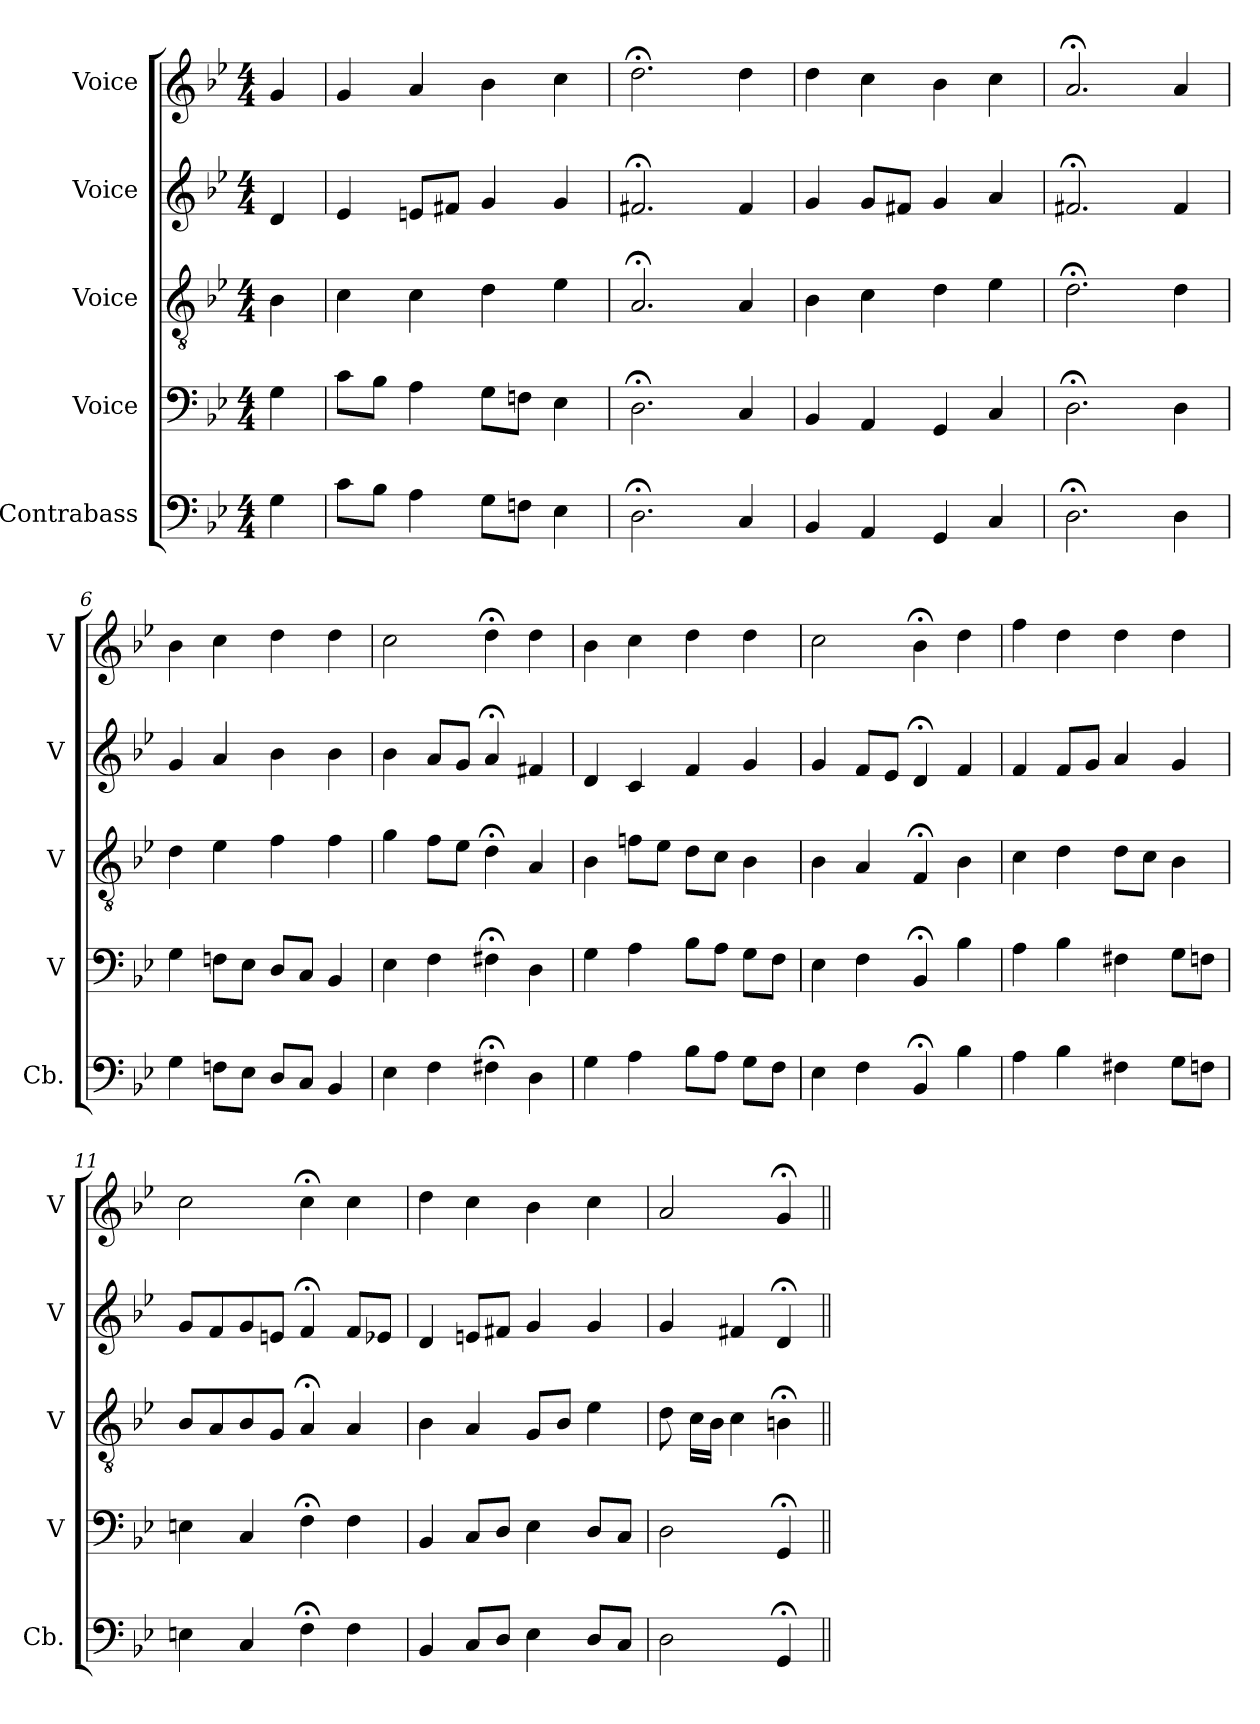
**kern	**kern	**kern	**kern	**kern
*part5	*part4	*part3	*part2	*part1
*staff5	*staff4	*staff3	*staff2	*staff1
*I"Contrabass	*I"Voice	*I"Voice	*I"Voice	*I"Voice
*I'Cb.	*I'V	*I'V	*I'V	*I'V
*clefF4	*clefF4	*clefGv2	*clefG2	*clefG2
*k[b-e-]	*k[b-e-]	*k[b-e-]	*k[b-e-]	*k[b-e-]
*M4/4	*M4/4	*M4/4	*M4/4	*M4/4
=	=	=	=	=
4G	4G	4B-	4d	4g
=2	=2	=2	=2	=2
8cL	8cL	4c	4e-	4g
8B-J	8B-J	.	.	.
4A	4A	4c	8enL	4a
.	.	.	8f#XJ	.
8GL	8GL	4d	4g	4b-
8FnJ	8FnJ	.	.	.
4E-	4E-	4e-	4g	4cc
=3	=3	=3	=3	=3
2.D;<	2.D;<	2.A;<	2.f#X;<	2.dd;<
4C	4C	4A	4f#	4dd
=4	=4	=4	=4	=4
4BB-	4BB-	4B-	4g	4dd
4AA	4AA	4c	8gL	4cc
.	.	.	8f#XJ	.
4GG	4GG	4d	4g	4b-
4C	4C	4e-	4a	4cc
=5	=5	=5	=5	=5
2.D;<	2.D;<	2.d;<	2.f#X;<	2.a;<
4D	4D	4d	4f#	4a
=6	=6	=6	=6	=6
4G	4G	4d	4g	4b-
8FnL	8FnL	4e-	4a	4cc
8E-J	8E-J	.	.	.
8DL	8DL	4f	4b-	4dd
8CJ	8CJ	.	.	.
4BB-	4BB-	4f	4b-	4dd
=7	=7	=7	=7	=7
4E-	4E-	4g	4b-	2cc
4F	4F	8fL	8aL	.
.	.	8e-J	8gJ	.
4F#X;<	4F#X;<	4d;<	4a;<	4dd;<
4D	4D	4A	4f#X	4dd
=8	=8	=8	=8	=8
4G	4G	4B-	4d	4b-
4A	4A	8fnL	4c	4cc
.	.	8e-J	.	.
8B-L	8B-L	8dL	4f	4dd
8AJ	8AJ	8cJ	.	.
8GL	8GL	4B-	4g	4dd
8FJ	8FJ	.	.	.
=9	=9	=9	=9	=9
4E-	4E-	4B-	4g	2cc
4F	4F	4A	8fL	.
.	.	.	8e-J	.
4BB-;<	4BB-;<	4F;<	4d;<	4b-;<
4B-	4B-	4B-	4f	4dd
=10	=10	=10	=10	=10
4A	4A	4c	4f	4ff
4B-	4B-	4d	8fL	4dd
.	.	.	8gJ	.
4F#X	4F#X	8dL	4a	4dd
.	.	8cJ	.	.
8GL	8GL	4B-	4g	4dd
8FnJ	8FnJ	.	.	.
=11	=11	=11	=11	=11
4En	4En	8B-L	8gL	2cc
.	.	8A	8f	.
4C	4C	8B-	8g	.
.	.	8GJ	8enJ	.
4F;<	4F;<	4A;<	4f;<	4cc;<
4F	4F	4A	8fL	4cc
.	.	.	8e-XJ	.
=12	=12	=12	=12	=12
4BB-	4BB-	4B-	4d	4dd
8CL	8CL	4A	8enL	4cc
8DJ	8DJ	.	8f#XJ	.
4E-	4E-	8GL	4g	4b-
.	.	8B-J	.	.
8DL	8DL	4e-	4g	4cc
8CJ	8CJ	.	.	.
=13	=13	=13	=13	=13
2D	2D	8d	4g	2a
.	.	16cLL	.	.
.	.	16B-JJ	.	.
.	.	4c	4f#X	.
4GG;<	4GG;<	4Bn;<	4d;<	4g;<
=||	=||	=||	=||	=||
*-	*-	*-	*-	*-
